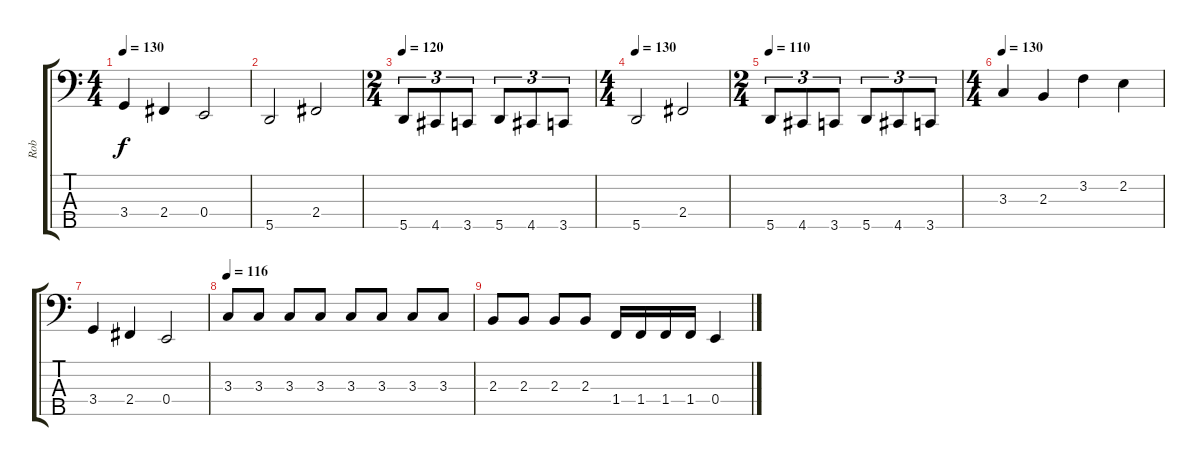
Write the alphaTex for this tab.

\track ("Rob" "Rob") {instrument electricbassfinger}
\staff {score tabs}
\tuning (G2 D2 A1 E1 A0) {hide}
\ts (4 4)
\tempo 130
\clef f4
\ks c
3.4.4{dy f} 2.4.4 0.4.2 |
5.5.2 2.4.2 |
\ts (2 4)
\tempo 120
5.5.8{tu (3 2)} 4.5.8{tu (3 2)} 3.5.8{tu (3 2)} 5.5.8{tu (3 2)} 4.5.8{tu (3 2)} 3.5.8{tu (3 2)} |
\ts (4 4)
\tempo 130
5.5.2 2.4.2 |
\ts (2 4)
\tempo 110
5.5.8{tu (3 2)} 4.5.8{tu (3 2)} 3.5.8{tu (3 2)} 5.5.8{tu (3 2)} 4.5.8{tu (3 2)} 3.5.8{tu (3 2)} |
\ts (4 4)
\tempo 130
3.3.4 2.3.4 3.2.4 2.2.4 |
3.4.4 2.4.4 0.4.2 |
\tempo 116
3.3.8 3.3.8 3.3.8 3.3.8 3.3.8 3.3.8 3.3.8 3.3.8 |
2.3.8 2.3.8 2.3.8 2.3.8 1.4.16 1.4.16 1.4.16 1.4.16 0.4.4
